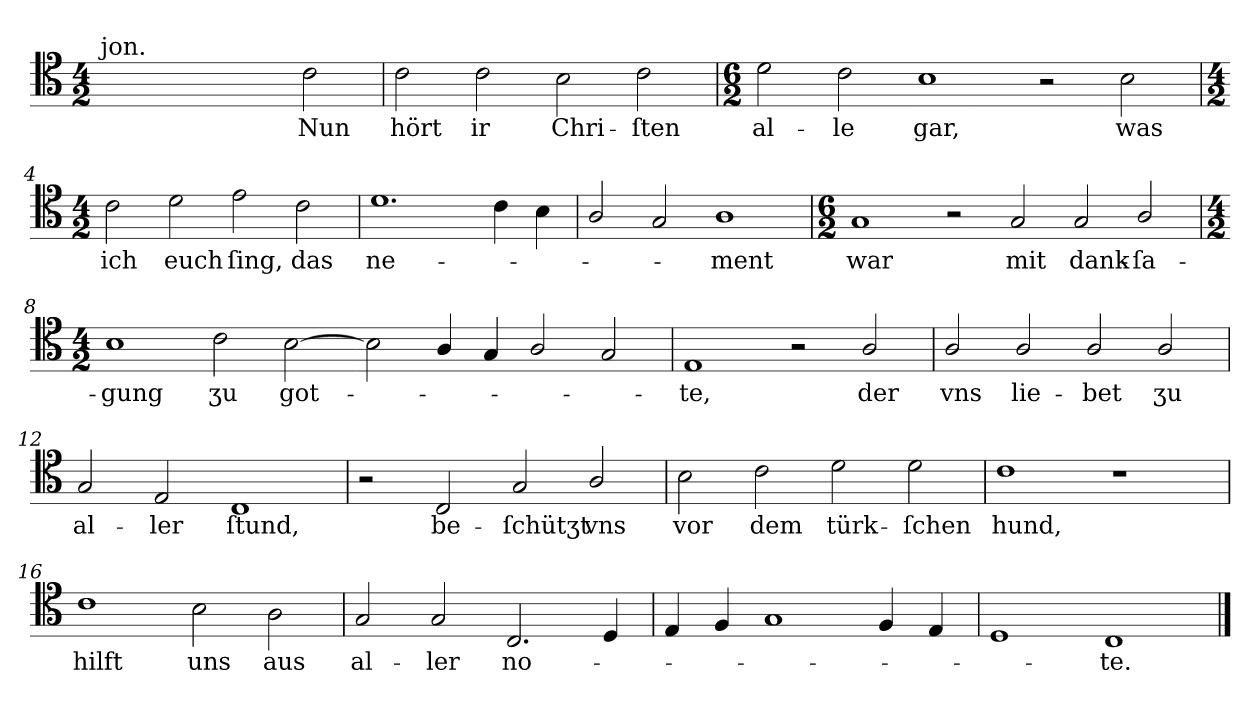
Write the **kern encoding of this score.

**kern	**text
*part1	*part1
*staff1	*staff1
*clefC4	*
*k[]	*
*C:ion	*
*M4/2	*
=1	=1
!LO:TX:a:t=jon.	!
1ryy	.
2ryy	.
2c	Nun
=2	=2
2c	hört
2c	ir
2B	Chri-
2c	-ſten
=3	=3
*M6/2	*
2d	al-
2c	-le
1B	gar,
2r	.
2B	was
=4	=4
*M4/2	*
2c	ich
2d	euch
2e	ſing,
2c	das
=5	=5
1.d	ne-
4c	.
4B	.
=6	=6
2A/	.
2G	.
1A	-ment
=7	=7
*M6/2	*
1G	war
2r	.
2G	mit
2G	dank-
2A/	-ſa-
=8	=8
*M4/2	*
1B	-gung
2c	ʒu
[2B	got-
=9-	=9-
2B]	.
4A/	.
4G	.
2A/	.
2G	.
=10	=10
1E	-te,
2r	.
2A/	der
=11	=11
2A/	vns
2A/	lie-
2A/	-bet
2A/	ʒu
=12	=12
2G	al-
2E	-ler
1C	ſtund,
=13	=13
2r	.
2C	be-
2G	-ſchütʒt
2A/	vns
=14	=14
2B	vor
2c	dem
2d	türk-
2d	-ſchen
=15	=15
1c	hund,
1r	.
=16	=16
1c	hilft
2B	uns
2A	aus
=17	=17
2G	al-
2G	-ler
2.C	no-
4D	.
=18	=18
4E	.
4F	.
1G	.
4F	.
4E	.
=19	=19
1D	.
1C	-te.
==	==
*-	*-
